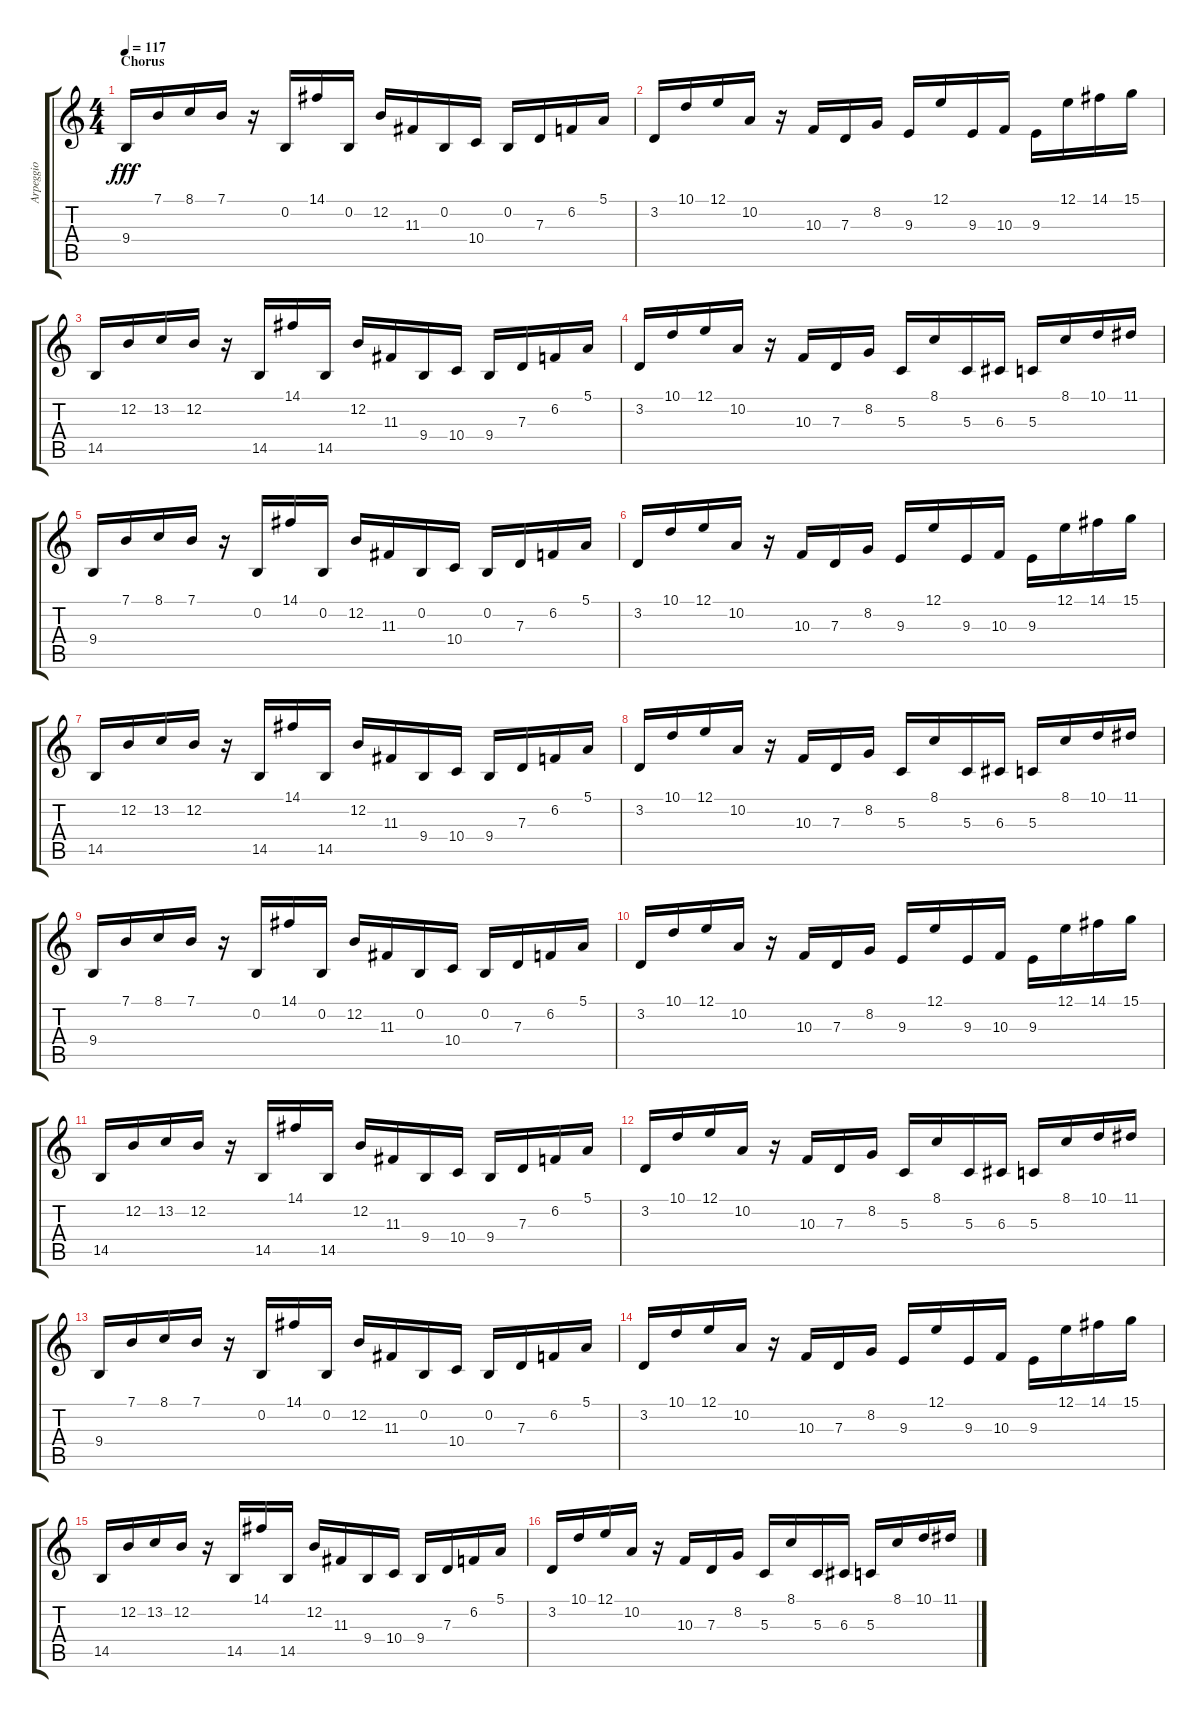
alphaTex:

\track ("Arpeggio" "Arpeggio") {instrument lead2sawtooth}
\staff {score tabs}
\tuning (E4 B3 G3 D3 A2 E2) {hide}
\ts (4 4)
\section ("" "Chorus")
\tempo 117
\clef g2
\ks c
9.4.16{dy fff} 7.1.16 8.1.16 7.1.16 r.16 0.2.16 14.1.16 0.2.16 12.2.16 11.3.16 0.2.16 10.4.16 0.2.16 7.3.16 6.2.16 5.1.16 |
3.2.16 10.1.16 12.1.16 10.2.16 r.16 10.3.16 7.3.16 8.2.16 9.3.16 12.1.16 9.3.16 10.3.16 9.3.16 12.1.16 14.1.16 15.1.16 |
14.5.16 12.2.16 13.2.16 12.2.16 r.16 14.5.16 14.1.16 14.5.16 12.2.16 11.3.16 9.4.16 10.4.16 9.4.16 7.3.16 6.2.16 5.1.16 |
3.2.16 10.1.16 12.1.16 10.2.16 r.16 10.3.16 7.3.16 8.2.16 5.3.16 8.1.16 5.3.16 6.3.16 5.3.16 8.1.16 10.1.16 11.1.16 |
9.4.16 7.1.16 8.1.16 7.1.16 r.16 0.2.16 14.1.16 0.2.16 12.2.16 11.3.16 0.2.16 10.4.16 0.2.16 7.3.16 6.2.16 5.1.16 |
3.2.16 10.1.16 12.1.16 10.2.16 r.16 10.3.16 7.3.16 8.2.16 9.3.16 12.1.16 9.3.16 10.3.16 9.3.16 12.1.16 14.1.16 15.1.16 |
14.5.16 12.2.16 13.2.16 12.2.16 r.16 14.5.16 14.1.16 14.5.16 12.2.16 11.3.16 9.4.16 10.4.16 9.4.16 7.3.16 6.2.16 5.1.16 |
3.2.16 10.1.16 12.1.16 10.2.16 r.16 10.3.16 7.3.16 8.2.16 5.3.16 8.1.16 5.3.16 6.3.16 5.3.16 8.1.16 10.1.16 11.1.16 |
9.4.16 7.1.16 8.1.16 7.1.16 r.16 0.2.16 14.1.16 0.2.16 12.2.16 11.3.16 0.2.16 10.4.16 0.2.16 7.3.16 6.2.16 5.1.16 |
3.2.16 10.1.16 12.1.16 10.2.16 r.16 10.3.16 7.3.16 8.2.16 9.3.16 12.1.16 9.3.16 10.3.16 9.3.16 12.1.16 14.1.16 15.1.16 |
14.5.16 12.2.16 13.2.16 12.2.16 r.16 14.5.16 14.1.16 14.5.16 12.2.16 11.3.16 9.4.16 10.4.16 9.4.16 7.3.16 6.2.16 5.1.16 |
3.2.16 10.1.16 12.1.16 10.2.16 r.16 10.3.16 7.3.16 8.2.16 5.3.16 8.1.16 5.3.16 6.3.16 5.3.16 8.1.16 10.1.16 11.1.16 |
9.4.16 7.1.16 8.1.16 7.1.16 r.16 0.2.16 14.1.16 0.2.16 12.2.16 11.3.16 0.2.16 10.4.16 0.2.16 7.3.16 6.2.16 5.1.16 |
3.2.16 10.1.16 12.1.16 10.2.16 r.16 10.3.16 7.3.16 8.2.16 9.3.16 12.1.16 9.3.16 10.3.16 9.3.16 12.1.16 14.1.16 15.1.16 |
14.5.16 12.2.16 13.2.16 12.2.16 r.16 14.5.16 14.1.16 14.5.16 12.2.16 11.3.16 9.4.16 10.4.16 9.4.16 7.3.16 6.2.16 5.1.16 |
3.2.16 10.1.16 12.1.16 10.2.16 r.16 10.3.16 7.3.16 8.2.16 5.3.16 8.1.16 5.3.16 6.3.16 5.3.16 8.1.16 10.1.16 11.1.16
